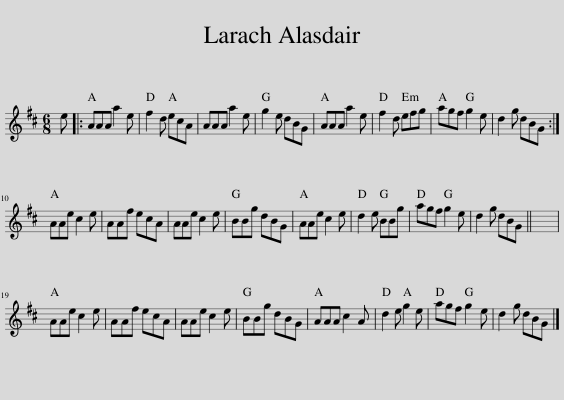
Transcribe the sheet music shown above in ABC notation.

X:1
L:1/8
M:6/8
I:linebreak $
K:D
V:1 treble
V:1
 e |: AAA a2 e | f2 d ecA | AAA a2 e | g2 e dBG | %5
 AAA a2 e | f2 d efg | agf g2 e | d2 g dBG :|$ AAe c2 e | %10
 AAf ecA | AAe c2 e | BBg dBG | AAe c2 e | d2 e BBg | %15
 agf g2 e | d2 g dBG || x6 |$ AAe c2 e | AAf ecA | %20
 AAe c2 e | BBg dBG | AAA c2 A | d2 e g2 e | agf g2 e | %25
 d2 g dBG |] %26
